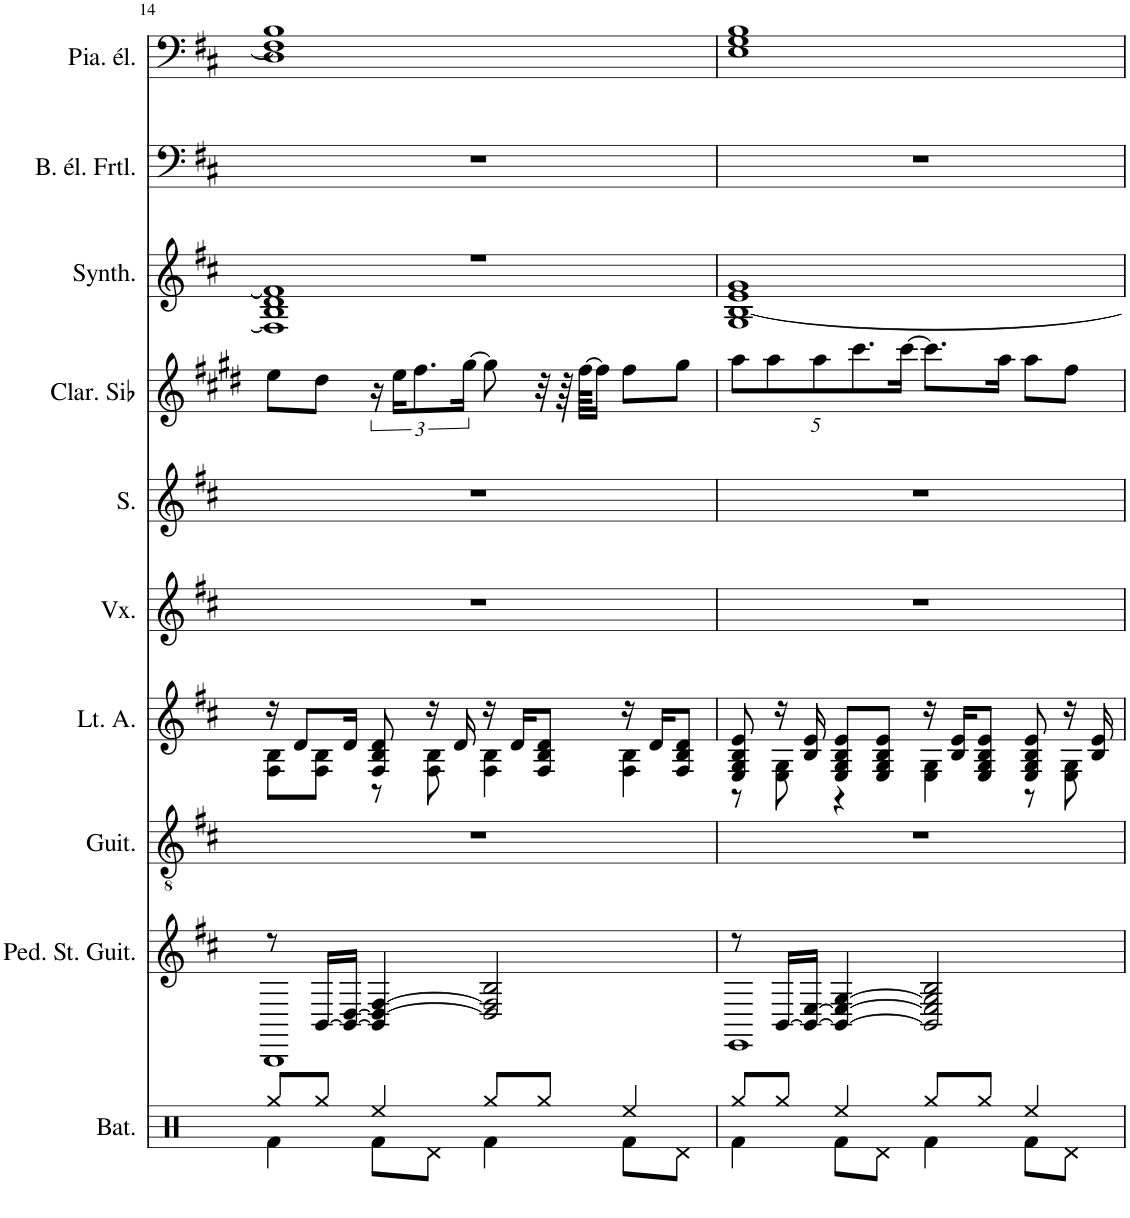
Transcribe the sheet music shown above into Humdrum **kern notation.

**kern	**kern	**kern	**kern	**kern	**kern	**kern	**kern	**kern	**kern
*part10	*part9	*part8	*part7	*part6	*part5	*part4	*part3	*part2	*part1
*staff10	*staff9	*staff8	*staff7	*staff6	*staff5	*staff4	*staff3	*staff2	*staff1
*I"Batterie, Drums	*I"Pedal steel guitar, Acoustic Guitar (steel)	*I"Guitare classique, Acoustic Guitar (nylon)	*I"Archiluth, Acoustic Guitar (steel)	*I"Voix, Synth Choir	*I"Soprano, Choir Aahs	*I"Clarinette en Sib	*I"Synthétiseur d'instruments à cordes, Synth Strings 1	*I"Basse électrique fretless, Fretless Bass	*I"Piano électrique, Electric Piano 1
*I'Bat.	*I'Ped. St. Guit.	*I'Guit.	*	*I'Vx.	*I'S.	*I'Clar. Sib	*I'Synth.	*I'B. él. Frtl.	*I'Pia. él.
!!LO:PB:g=z
*clefX	*clefG2	*clefGv2	*clefG2	*clefG2	*clefG2	*clefG2	*clefG2	*clefF4	*clefF4
*	*	*	*	*	*	*Trd1c2	*	*Trd7c12	*
*k[]	*k[f#c#]	*k[f#c#]	*k[f#c#]	*k[f#c#]	*k[f#c#]	*k[f#c#g#d#]	*k[f#c#]	*k[f#c#]	*k[f#c#]
*M4/4	*M4/4	*M4/4	*M4/4	*M4/4	*M4/4	*M4/4	*M4/4	*M4/4	*M4/4
=14	=14	=14	=14	=14	=14	=14	=14	=14	=14
*^	*^	*	*^	*	*	*	*^	*	*^
8Rgg/L	4Rf\	8r	1BBB	1r	16r	8F#\ 8B\L	1r	1r	8ee\L	1r	1F#] 1B 1d 1f#]	1r	1D 1B	1F#]
.	.	.	.	.	8d/L	.	.	.	.	.	.	.	.	.
8Rgg/J	.	[16BB/LL	.	.	.	8F#\ 8B\J	.	.	8dd#\J	.	.	.	.	.
.	.	16BB/_ [16D/JJ	.	.	16d/Jk	.	.	.	.	.	.	.	.	.
4Ree/	8Rf\L	4BB/] 4D/_ [4F#/	.	.	8F#/ 8B/ 8d/	8r	.	.	24r	.	.	.	.	.
.	.	.	.	.	.	.	.	.	24ee\KL	.	.	.	.	.
.	.	.	.	.	.	.	.	.	12.ff#\	.	.	.	.	.
.	8Rd\J	.	.	.	16r	8F#\ 8B\	.	.	.	.	.	.	.	.
.	.	.	.	.	16d/	.	.	.	.	.	.	.	.	.
.	.	.	.	.	.	.	.	.	[24gg#\Jk	.	.	.	.	.
8Rgg/L	4Rf\	2D/] 2F#/] 2B/	.	.	16r	4F#\ 4B\	.	.	8gg#\]	.	.	.	.	.
.	.	.	.	.	16d/KL	.	.	.	.	.	.	.	.	.
8Rgg/J	.	.	.	.	8F#/ 8B/ 8d/J	.	.	.	32r	.	.	.	.	.
.	.	.	.	.	.	.	.	.	64r	.	.	.	.	.
.	.	.	.	.	.	.	.	.	[64ff#\KKLL	.	.	.	.	.
.	.	.	.	.	.	.	.	.	16ff#\JJ]	.	.	.	.	.
4Ree/	8Rf\L	.	.	.	16r	4F#\ 4B\	.	.	8ff#\L	.	.	.	.	.
.	.	.	.	.	16d/KL	.	.	.	.	.	.	.	.	.
.	8Rd\J	.	.	.	8F#/ 8B/ 8d/J	.	.	.	8gg#\J	.	.	.	.	.
*	*	*	*	*	*	*	*	*	*	*	*	*	*v	*v
=15	=15	=15	=15	=15	=15	=15	=15	=15	=15	=15	=15	=15	=15
*	*	*	*	*	*	*	*	*	*Xbrackettup	*	*	*	*
8Rgg/L	4Rf\	8r	1EE	1r	8E/ 8G/ 8B/ 8e/	8r	1r	1r	10aa\L	1G 1e 1g	[1B	1r	1E 1G 1B
.	.	.	.	.	.	.	.	.	10aa\	.	.	.	.
8Rgg/J	.	[16BB/LL	.	.	16r	8E\ 8G\	.	.	.	.	.	.	.
.	.	16BB/_ [16E/JJ	.	.	16B/ 16e/	.	.	.	.	.	.	.	.
.	.	.	.	.	.	.	.	.	10aa\	.	.	.	.
4Ree/	8Rf\L	4BB/_ 4E/_ [4G/	.	.	8E/ 8G/ 8B/ 8e/L	4r	.	.	.	.	.	.	.
.	.	.	.	.	.	.	.	.	10.ccc#\	.	.	.	.
.	8Rd\J	.	.	.	8E/ 8G/ 8B/ 8e/J	.	.	.	.	.	.	.	.
.	.	.	.	.	.	.	.	.	[20ccc#\Jk	.	.	.	.
8Rgg/L	4Rf\	2BB/] 2E/] 2G/] 2B/	.	.	16r	4E\ 4G\	.	.	8.ccc#\L]	.	.	.	.
.	.	.	.	.	16B/ 16e/KL	.	.	.	.	.	.	.	.
8Rgg/J	.	.	.	.	8E/ 8G/ 8B/ 8e/J	.	.	.	.	.	.	.	.
.	.	.	.	.	.	.	.	.	16aa\Jk	.	.	.	.
4Ree/	8Rf\L	.	.	.	8E/ 8G/ 8B/ 8e/	8r	.	.	8aa\L	.	.	.	.
.	8Rd\J	.	.	.	16r	8E\ 8G\	.	.	8ff#\J	.	.	.	.
.	.	.	.	.	16B/ 16e/	.	.	.	.	.	.	.	.
*v	*v	*	*	*	*v	*v	*	*	*	*v	*v	*	*
*	*v	*v	*	*	*	*	*	*	*	*
=	=	=	=	=	=	=	=	=	=
*-	*-	*-	*-	*-	*-	*-	*-	*-	*-
